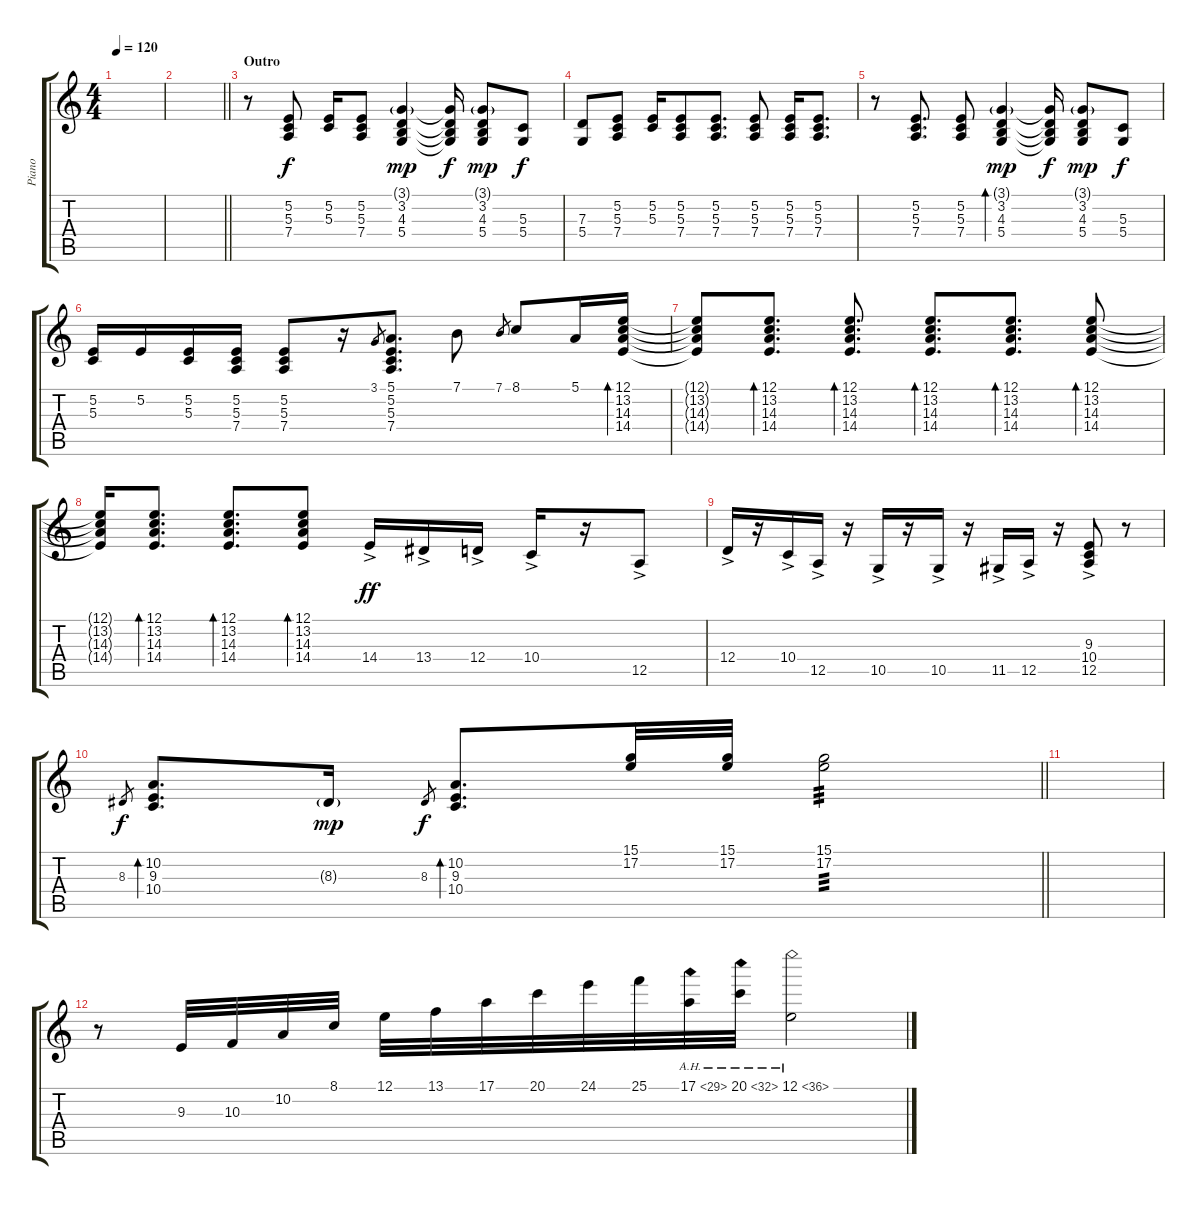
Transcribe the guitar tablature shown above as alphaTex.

\track ("Piano" "Piano") {instrument acousticgrandpiano}
\staff {score tabs}
\tuning (E4 B3 G3 D3 A2 E2) {hide}
\ts (4 4)
\tempo 120
\clef g2
\ks c
|
\barLineRight lightlight
|
\section ("" "Outro")
r.8 (5.2 5.3 7.4).8 (5.2 5.3).16 (5.2 5.3 7.4).8 (3.1{g} 3.2 4.3 5.4).4{dy mp} (3.1{t} 3.2{t} 4.3{t} 5.4{t}).16{dy f} (3.1{g} 3.2 4.3 5.4).8{dy mp} (5.3 5.4).8{dy f} |
(7.3 5.4).8 (5.2 5.3 7.4).8 (5.2 5.3).16 (5.2 5.3 7.4).8 (5.2 5.3 7.4).8{d} (5.2 5.3 7.4).8 (5.2 5.3 7.4).16 (5.2 5.3 7.4).8{d} |
r.8 (5.2 5.3 7.4).8{d} (5.2 5.3 7.4).8 (3.1{g} 3.2 4.3 5.4).4{bd 60 dy mp} (3.1{t} 3.2{t} 4.3{t} 5.4{t}).16{dy f} (3.1{g} 3.2 4.3 5.4).8{dy mp} (5.3 5.4).8{dy f} |
(5.2 5.3).16 5.2.16 (5.2 5.3).16 (5.2 5.3 7.4).16 (5.2 5.3 7.4).8 r.16 3.1.8{gr} (5.1 5.2 5.3 7.4).8{d} 7.1.8 7.1.8{gr} 8.1.8 5.1.16 (12.1 13.2 14.3 14.4).16{bd 480} |
(12.1{t} 13.2{t} 14.3{t} 14.4{t}).8 (12.1 13.2 14.3 14.4).8{d bd 60} (12.1 13.2 14.3 14.4).8{d bd 60} (12.1 13.2 14.3 14.4).8{d bd 60} (12.1 13.2 14.3 14.4).8{d bd 60} (12.1 13.2 14.3 14.4).8{bd 60} |
(12.1{t} 13.2{t} 14.3{t} 14.4{t}).16 (12.1 13.2 14.3 14.4).8{d bd 60} (12.1 13.2 14.3 14.4).8{d bd 60} (12.1 13.2 14.3 14.4).8{bd 60} 14.4{ac}.16{dy ff} 13.4{ac}.16 12.4{ac}.16 10.4{ac}.16 r.16 12.5{ac}.8 |
12.4{ac}.16 r.16 10.4{ac}.16 12.5{ac}.16 r.16 10.5{ac}.16 r.16 10.5{ac}.16 r.16 11.5{ac}.16 12.5{ac}.16 r.16 (9.3{ac} 10.4{ac} 12.5{ac}).8 r.8 |
\barLineRight lightlight
8.3.8{gr dy f} (10.2 9.3 10.4).8{d bd 120} 8.3{g}.16{dy mp} 8.3.8{gr dy f} (10.2 9.3 10.4).8{d bd 240} (15.1 17.2).32 (15.1 17.2).32 (15.1 17.2).2{tp 3} |
\section ("" "")
|
r.8{volume 0} 9.3.32 10.3.32 10.2.32 8.1.32 12.1.32 13.1.32 17.1.32 20.1.32 24.1.32 25.1.32 17.1{ah 12}.32 20.1{ah 12}.32 12.1{ah 24}.2
